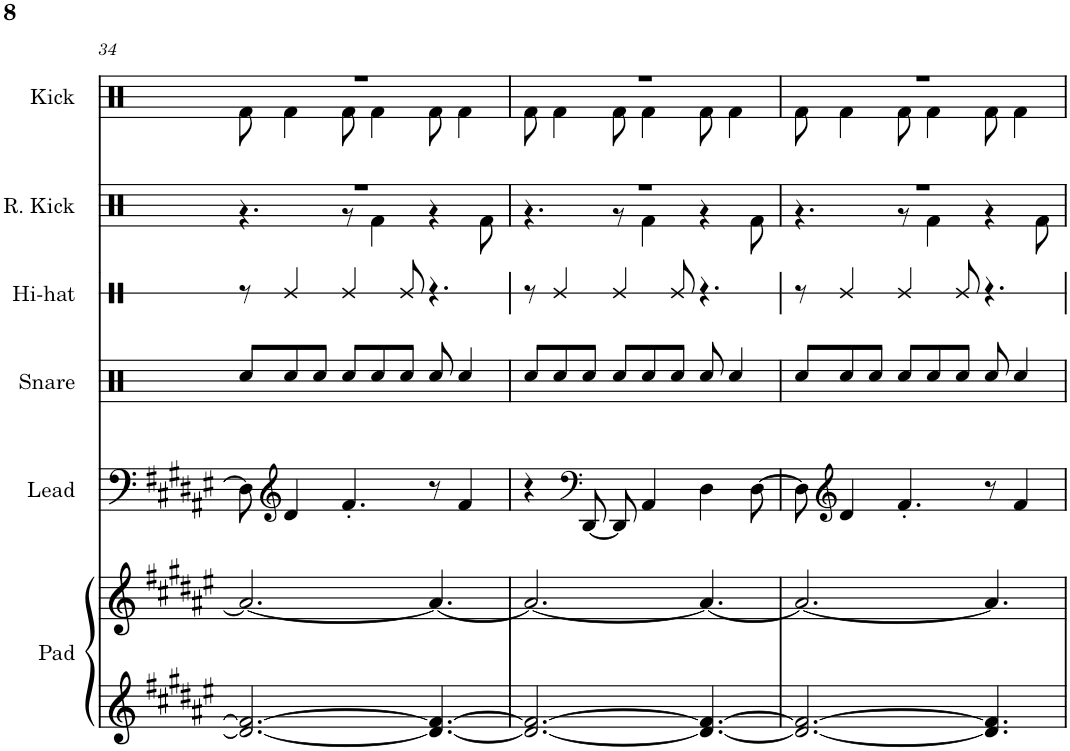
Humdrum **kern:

**kern	**kern	**kern	**kern	**kern	**kern	**kern
*part6	*part6	*part5	*part4	*part3	*part2	*part1
*staff7	*staff6	*staff5	*staff4	*staff3	*staff2	*staff1
*I"Pad	*	*I"Lead	*I"Snare	*I"Hi-hat	*I"Reverb Kick	*I"Kick
*I'Pad	*	*I'Lead	*I'Snare	*I'Hi-hat	*I'R. Kick	*I'Kick
!!LO:PB:g=z
*clefG2	*clefG2	*clefF4	*clefX	*clefX	*clefX	*clefX
*k[f#c#g#d#a#e#]	*k[f#c#g#d#a#e#]	*k[f#c#g#d#a#e#]	*k[f#c#g#d#a#e#]	*k[f#c#g#d#a#e#]	*k[f#c#g#d#a#e#]	*k[f#c#g#d#a#e#]
*M9/8	*M9/8	*M9/8	*M9/8	*M9/8	*M9/8	*M9/8
=34	=34	=34	=34	=34	=34	=34
*	*	*	*	*	*^	*^
2.d#/_ 2.f#/_	2.a#/_	8D#\]	8Rcc/L	8r	8%9r	4.r	8%9r	8Rf\
*	*	*clefG2	*	*	*	*	*	*
.	.	4d#/	8Rcc/	4Re/	.	.	.	4Rf\
.	.	.	8Rcc/J	.	.	.	.	.
.	.	4.f#'/	8Rcc/L	4Re/	.	8r	.	8Rf\
.	.	.	8Rcc/	.	.	4Rf\	.	4Rf\
.	.	.	8Rcc/J	8Re/	.	.	.	.
4.d#/_ 4.f#/_	4.a#/_	8r	8Rcc/	4.r	.	4r	.	8Rf\
.	.	4f#/	4Rcc/	.	.	.	.	4Rf\
.	.	.	.	.	.	8Rf\	.	.
=35	=35	=35	=35	=35	=35	=35	=35	=35
2.d#/_ 2.f#/_	2.a#/_	4r	8Rcc/L	8r	8%9r	4.r	8%9r	8Rf\
.	.	.	8Rcc/	4Re/	.	.	.	4Rf\
*	*	*clefF4	*	*	*	*	*	*
.	.	[8DD#/	8Rcc/J	.	.	.	.	.
.	.	8DD#/]	8Rcc/L	4Re/	.	8r	.	8Rf\
.	.	4AA#/	8Rcc/	.	.	4Rf\	.	4Rf\
.	.	.	8Rcc/J	8Re/	.	.	.	.
4.d#/_ 4.f#/_	4.a#/_	4D#\	8Rcc/	4.r	.	4r	.	8Rf\
.	.	.	4Rcc/	.	.	.	.	4Rf\
.	.	[8D#\	.	.	.	8Rf\	.	.
=36	=36	=36	=36	=36	=36	=36	=36	=36
2.d#/_ 2.f#/_	2.a#/_	8D#\]	8Rcc/L	8r	8%9r	4.r	8%9r	8Rf\
*	*	*clefG2	*	*	*	*	*	*
.	.	4d#/	8Rcc/	4Re/	.	.	.	4Rf\
.	.	.	8Rcc/J	.	.	.	.	.
.	.	4.f#'/	8Rcc/L	4Re/	.	8r	.	8Rf\
.	.	.	8Rcc/	.	.	4Rf\	.	4Rf\
.	.	.	8Rcc/J	8Re/	.	.	.	.
4.d#/] 4.f#/]	4.a#/]	8r	8Rcc/	4.r	.	4r	.	8Rf\
.	.	4f#/	4Rcc/	.	.	.	.	4Rf\
.	.	.	.	.	.	8Rf\	.	.
*	*	*	*	*	*v	*v	*	*
*	*	*	*	*	*	*v	*v
=	=	=	=	=	=	=
*-	*-	*-	*-	*-	*-	*-
